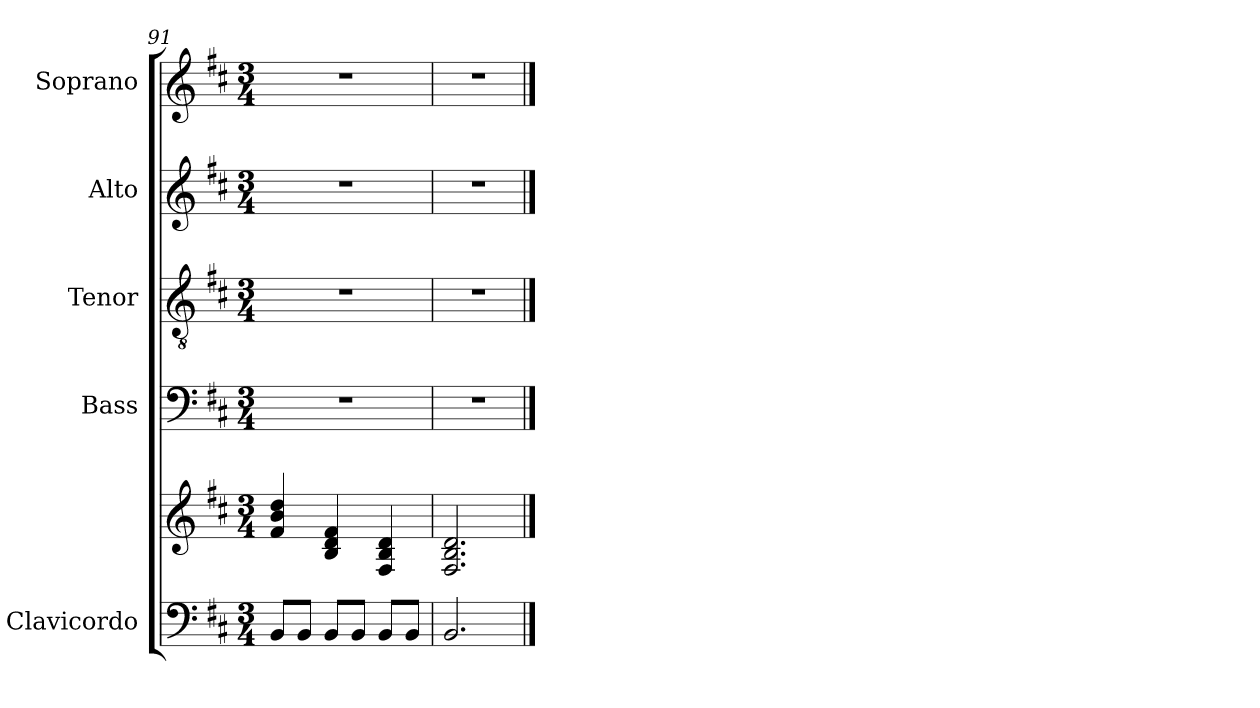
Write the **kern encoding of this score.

**kern	**kern	**kern	**kern	**kern	**kern
*part5	*part5	*part4	*part3	*part2	*part1
*staff6	*staff5	*staff4	*staff3	*staff2	*staff1
*I"Clavicordo	*	*I"Bass	*I"Tenor	*I"Alto	*I"Soprano
*I'Clavc.	*	*I'B.	*I'T.	*I'A.	*I'S.
*clefF4	*clefG2	*clefF4	*clefGv2	*clefG2	*clefG2
*k[f#c#]	*k[f#c#]	*k[f#c#]	*k[f#c#]	*k[f#c#]	*k[f#c#]
*M3/4	*M3/4	*M3/4	*M3/4	*M3/4	*M3/4
=91	=91	=91	=91	=91	=91
8BB/L	4f#/ 4b/ 4dd/	2.r	2.r	2.r	2.r
8BB/J	.	.	.	.	.
8BB/L	4B/ 4d/ 4f#/	.	.	.	.
8BB/J	.	.	.	.	.
8BB/L	4F#/ 4B/ 4d/	.	.	.	.
8BB/J	.	.	.	.	.
=92	=92	=92	=92	=92	=92
2.BB/	2.F#/ 2.B/ 2.d/	2.r	2.r	2.r	2.r
==	==	==	==	==	==
*-	*-	*-	*-	*-	*-
